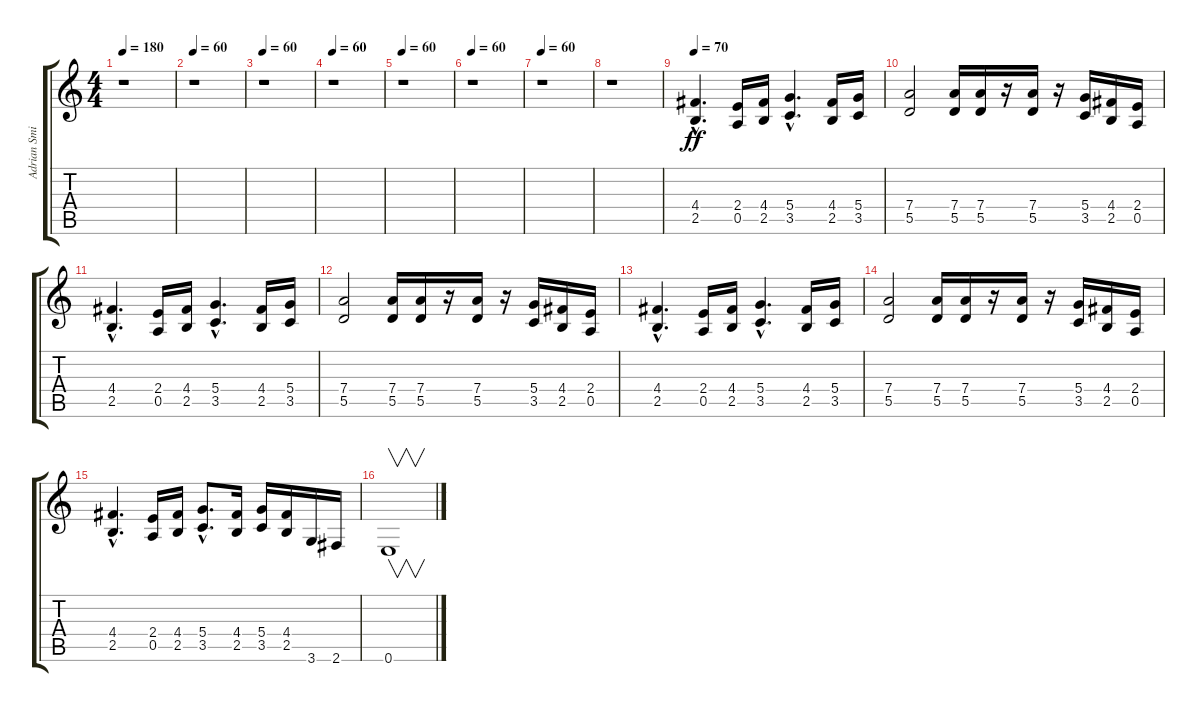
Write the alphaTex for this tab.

\track ("Adrian Smith" "Adrian Smi") {instrument distortionguitar}
\staff {score tabs}
\tuning (E4 B3 G3 D3 A2 E2) {hide}
\ts (4 4)
\tempo 180
\tempo 70
\tempo 60
\tempo 180
\clef g2
\ks c
r.1{dy ff instrument distortionguitar} |
\tempo 60
r.1 |
\tempo 60
r.1 |
\tempo 60
r.1 |
\tempo 60
r.1 |
\tempo 60
r.1 |
\tempo 60
r.1 |
r.1 |
\tempo 70
(4.4{hac} 2.5{hac}).4{d} (2.4 0.5).16 (4.4 2.5).16 (5.4{hac} 3.5{hac}).4{d} (4.4 2.5).16 (5.4 3.5).16 |
(7.4 5.5).2 (7.4 5.5).16 (7.4 5.5).16 r.16 (7.4 5.5).16 r.16 (5.4 3.5).16 (4.4 2.5).16 (2.4 0.5).16 |
(4.4{hac} 2.5{hac}).4{d} (2.4 0.5).16 (4.4 2.5).16 (5.4{hac} 3.5{hac}).4{d} (4.4 2.5).16 (5.4 3.5).16 |
(7.4 5.5).2 (7.4 5.5).16 (7.4 5.5).16 r.16 (7.4 5.5).16 r.16 (5.4 3.5).16 (4.4 2.5).16 (2.4 0.5).16 |
(4.4{hac} 2.5{hac}).4{d} (2.4 0.5).16 (4.4 2.5).16 (5.4{hac} 3.5{hac}).4{d} (4.4 2.5).16 (5.4 3.5).16 |
(7.4 5.5).2 (7.4 5.5).16 (7.4 5.5).16 r.16 (7.4 5.5).16 r.16 (5.4 3.5).16 (4.4 2.5).16 (2.4 0.5).16 |
(4.4{hac} 2.5{hac}).4{d} (2.4 0.5).16 (4.4 2.5).16 (5.4{hac} 3.5{hac}).8{d} (4.4 2.5).16 (5.4 3.5).16 (4.4 2.5).16 3.6.16 2.6.16 |
0.6.1{v}
